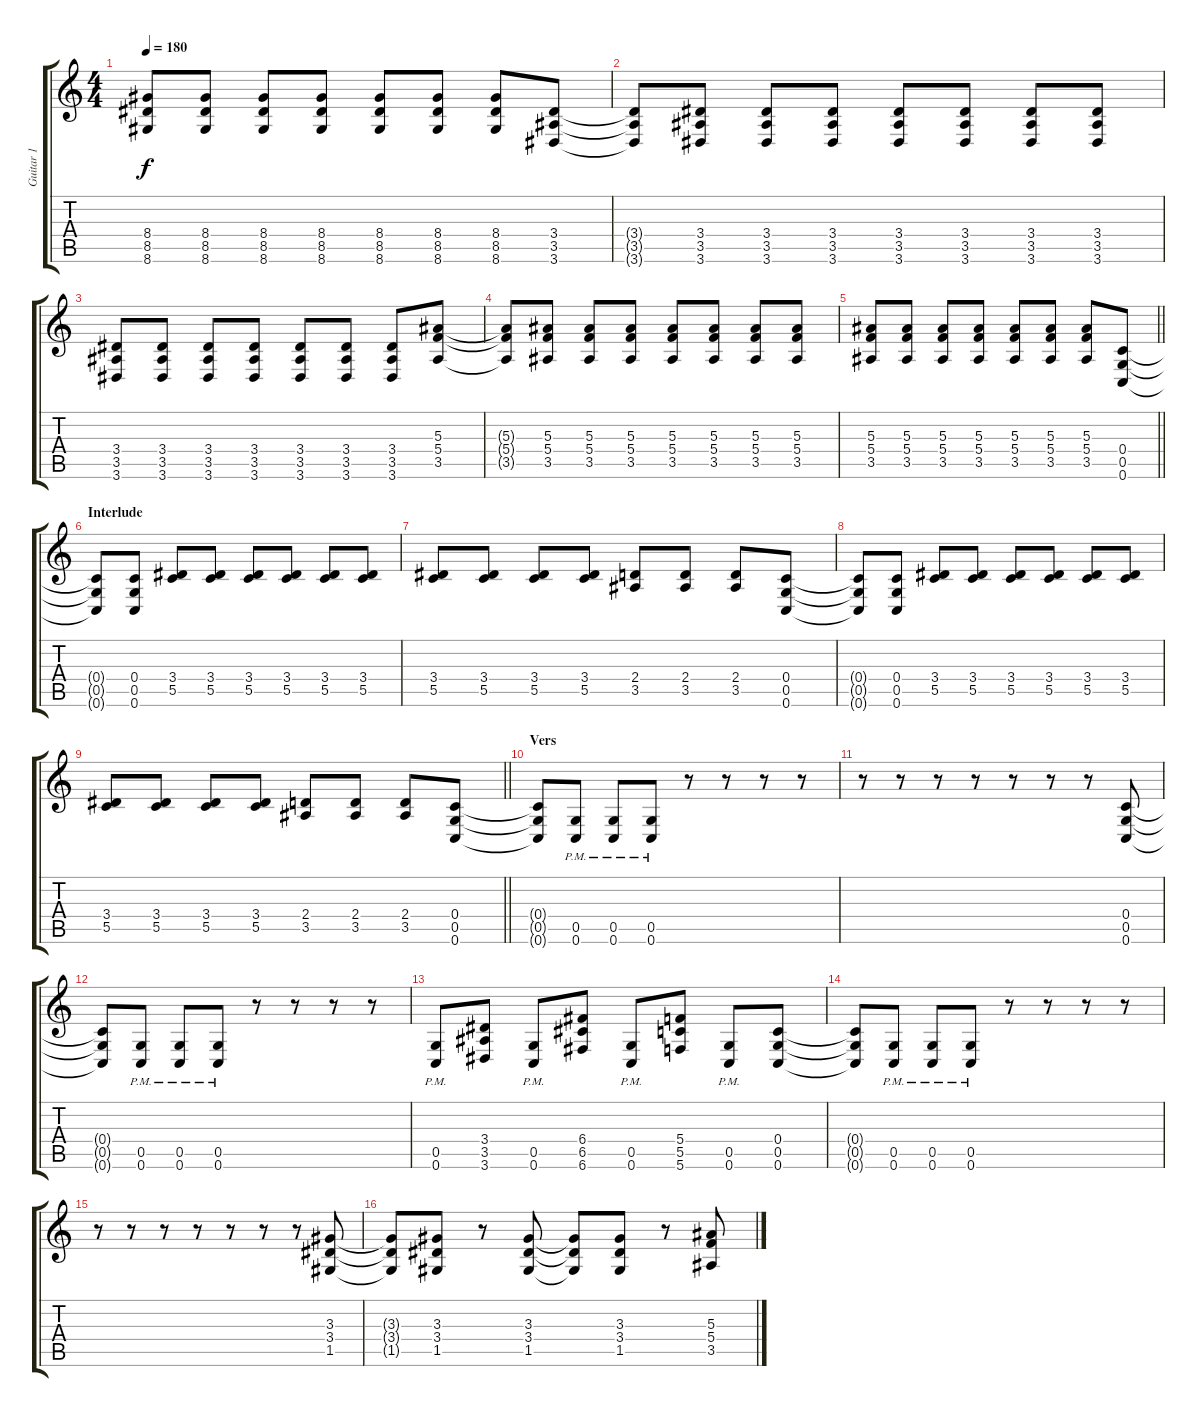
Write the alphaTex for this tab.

\track ("Guitar 1" "Guitar 1") {instrument distortionguitar}
\staff {score tabs}
\tuning (D4 A3 F3 C3 G2 C2) {hide}
\ts (4 4)
\tempo 180
\clef g2
\ks c
(8.4 8.5 8.6).8{dy f} (8.4 8.5 8.6).8 (8.4 8.5 8.6).8 (8.4 8.5 8.6).8 (8.4 8.5 8.6).8 (8.4 8.5 8.6).8 (8.4 8.5 8.6).8 (3.4 3.5 3.6).8 |
(3.4{t} 3.5{t} 3.6{t}).8 (3.4 3.5 3.6).8 (3.4 3.5 3.6).8 (3.4 3.5 3.6).8 (3.4 3.5 3.6).8 (3.4 3.5 3.6).8 (3.4 3.5 3.6).8 (3.4 3.5 3.6).8 |
(3.4 3.5 3.6).8 (3.4 3.5 3.6).8 (3.4 3.5 3.6).8 (3.4 3.5 3.6).8 (3.4 3.5 3.6).8 (3.4 3.5 3.6).8 (3.4 3.5 3.6).8 (5.3 5.4 3.5).8 |
(5.3{t} 5.4{t} 3.5{t}).8 (5.3 5.4 3.5).8 (5.3 5.4 3.5).8 (5.3 5.4 3.5).8 (5.3 5.4 3.5).8 (5.3 5.4 3.5).8 (5.3 5.4 3.5).8 (5.3 5.4 3.5).8 |
\barLineRight lightlight
(5.3 5.4 3.5).8 (5.3 5.4 3.5).8 (5.3 5.4 3.5).8 (5.3 5.4 3.5).8 (5.3 5.4 3.5).8 (5.3 5.4 3.5).8 (5.3 5.4 3.5).8 (0.4 0.5 0.6).8 |
\section ("" "Interlude")
(0.4{t} 0.5{t} 0.6{t}).8 (0.4 0.5 0.6).8 (3.4 5.5).8 (3.4 5.5).8 (3.4 5.5).8 (3.4 5.5).8 (3.4 5.5).8 (3.4 5.5).8 |
(3.4 5.5).8 (3.4 5.5).8 (3.4 5.5).8 (3.4 5.5).8 (2.4 3.5).8 (2.4 3.5).8 (2.4 3.5).8 (0.4 0.5 0.6).8 |
(0.4{t} 0.5{t} 0.6{t}).8 (0.4 0.5 0.6).8 (3.4 5.5).8 (3.4 5.5).8 (3.4 5.5).8 (3.4 5.5).8 (3.4 5.5).8 (3.4 5.5).8 |
\barLineRight lightlight
(3.4 5.5).8 (3.4 5.5).8 (3.4 5.5).8 (3.4 5.5).8 (2.4 3.5).8 (2.4 3.5).8 (2.4 3.5).8 (0.4 0.5 0.6).8 |
\section ("" "Vers")
(0.4{t} 0.5{t} 0.6{t}).8 (0.5{pm} 0.6{pm}).8 (0.5{pm} 0.6{pm}).8 (0.5{pm} 0.6{pm}).8 r.8 r.8 r.8 r.8 |
r.8 r.8 r.8 r.8 r.8 r.8 r.8 (0.4 0.5 0.6).8 |
(0.4{t} 0.5{t} 0.6{t}).8 (0.5{pm} 0.6{pm}).8 (0.5{pm} 0.6{pm}).8 (0.5{pm} 0.6{pm}).8 r.8 r.8 r.8 r.8 |
(0.5{pm} 0.6{pm}).8 (3.4 3.5 3.6).8 (0.5{pm} 0.6{pm}).8 (6.4 6.5 6.6).8 (0.5{pm} 0.6{pm}).8 (5.4 5.5 5.6).8 (0.5{pm} 0.6{pm}).8 (0.4 0.5 0.6).8 |
(0.4{t} 0.5{t} 0.6{t}).8 (0.5{pm} 0.6{pm}).8 (0.5{pm} 0.6{pm}).8 (0.5{pm} 0.6{pm}).8 r.8 r.8 r.8 r.8 |
r.8 r.8 r.8 r.8 r.8 r.8 r.8 (3.3 3.4 1.5).8 |
(3.3{t} 3.4{t} 1.5{t}).8 (3.3 3.4 1.5).8 r.8 (3.3 3.4 1.5).8 (3.3{t} 3.4{t} 1.5{t}).8 (3.3 3.4 1.5).8 r.8 (5.3 5.4 3.5).8
